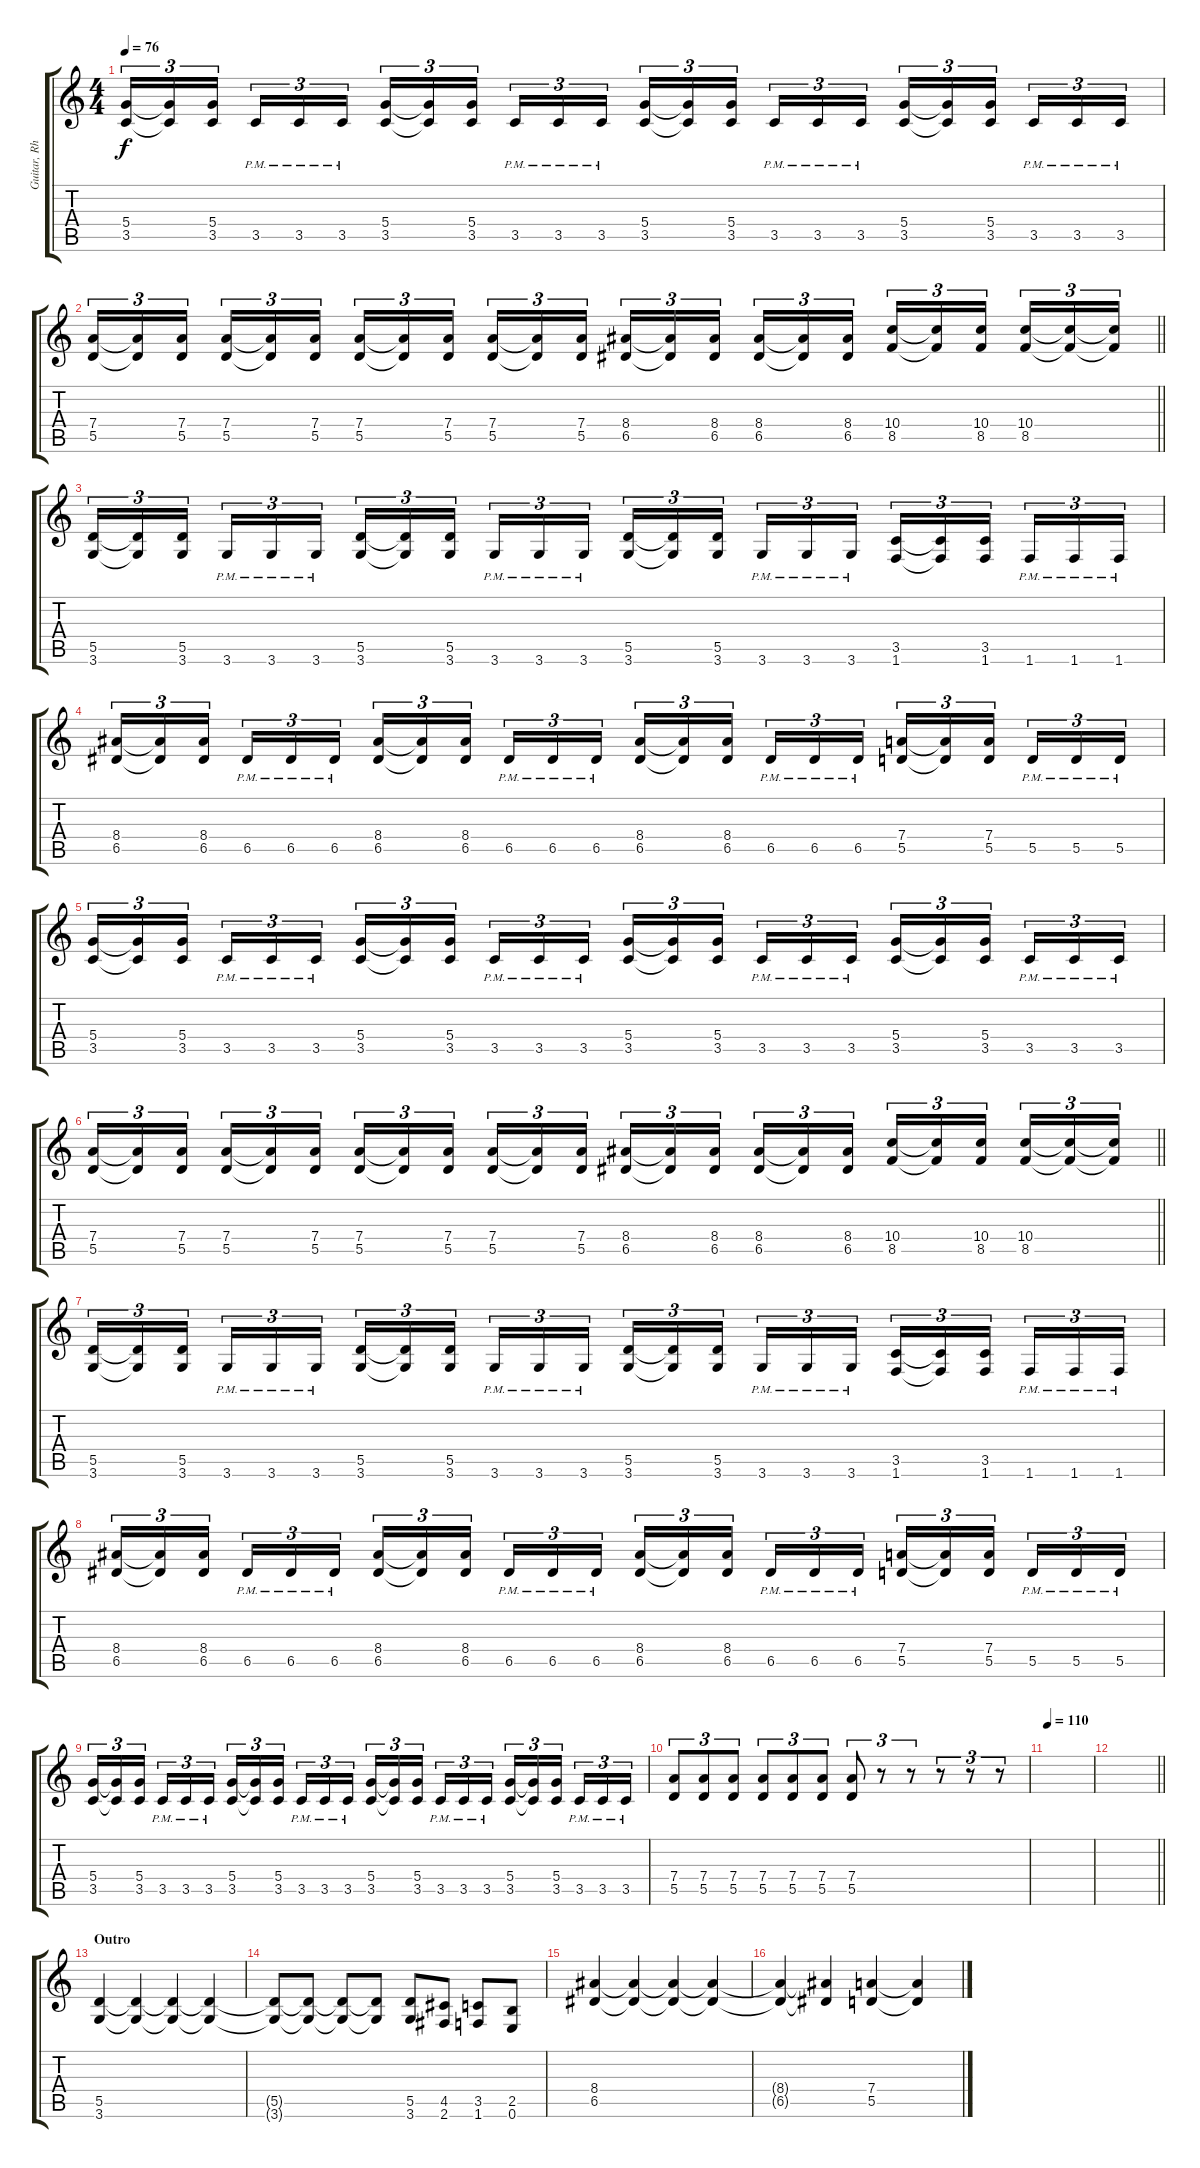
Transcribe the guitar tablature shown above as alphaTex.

\track ("Guitar, Rhythm" "Guitar, Rh") {instrument overdrivenguitar}
\staff {score tabs}
\tuning (E4 B3 G3 D3 A2 E2) {hide}
\ts (4 4)
\tempo 76
\clef g2
\ks c
(5.4 3.5).16{tu (3 2) dy f} (5.4{t} 3.5{t}).16{tu (3 2)} (5.4 3.5).16{tu (3 2) beam splitsecondary} 3.5{pm}.16{tu (3 2)} 3.5{pm}.16{tu (3 2)} 3.5{pm}.16{tu (3 2)} (5.4 3.5).16{tu (3 2)} (5.4{t} 3.5{t}).16{tu (3 2)} (5.4 3.5).16{tu (3 2) beam splitsecondary} 3.5{pm}.16{tu (3 2)} 3.5{pm}.16{tu (3 2)} 3.5{pm}.16{tu (3 2)} (5.4 3.5).16{tu (3 2)} (5.4{t} 3.5{t}).16{tu (3 2)} (5.4 3.5).16{tu (3 2) beam splitsecondary} 3.5{pm}.16{tu (3 2)} 3.5{pm}.16{tu (3 2)} 3.5{pm}.16{tu (3 2)} (5.4 3.5).16{tu (3 2)} (5.4{t} 3.5{t}).16{tu (3 2)} (5.4 3.5).16{tu (3 2) beam splitsecondary} 3.5{pm}.16{tu (3 2)} 3.5{pm}.16{tu (3 2)} 3.5{pm}.16{tu (3 2)} |
\barLineRight lightlight
(7.4 5.5).16{tu (3 2)} (7.4{t} 5.5{t}).16{tu (3 2)} (7.4 5.5).16{tu (3 2) beam splitsecondary} (7.4 5.5).16{tu (3 2)} (7.4{t} 5.5{t}).16{tu (3 2)} (7.4 5.5).16{tu (3 2)} (7.4 5.5).16{tu (3 2)} (7.4{t} 5.5{t}).16{tu (3 2)} (7.4 5.5).16{tu (3 2) beam splitsecondary} (7.4 5.5).16{tu (3 2)} (7.4{t} 5.5{t}).16{tu (3 2)} (7.4 5.5).16{tu (3 2)} (8.4 6.5).16{tu (3 2)} (8.4{t} 6.5{t}).16{tu (3 2)} (8.4 6.5).16{tu (3 2) beam splitsecondary} (8.4 6.5).16{tu (3 2)} (8.4{t} 6.5{t}).16{tu (3 2)} (8.4 6.5).16{tu (3 2)} (10.4 8.5).16{tu (3 2)} (10.4{t} 8.5{t}).16{tu (3 2)} (10.4 8.5).16{tu (3 2) beam splitsecondary} (10.4 8.5).16{tu (3 2)} (10.4{t} 8.5{t}).16{tu (3 2)} (10.4{t} 8.5{t}).16{tu (3 2)} |
(5.5 3.6).16{tu (3 2)} (5.5{t} 3.6{t}).16{tu (3 2)} (5.5 3.6).16{tu (3 2) beam splitsecondary} 3.6{pm}.16{tu (3 2)} 3.6{pm}.16{tu (3 2)} 3.6{pm}.16{tu (3 2)} (5.5 3.6).16{tu (3 2)} (5.5{t} 3.6{t}).16{tu (3 2)} (5.5 3.6).16{tu (3 2) beam splitsecondary} 3.6{pm}.16{tu (3 2)} 3.6{pm}.16{tu (3 2)} 3.6{pm}.16{tu (3 2)} (5.5 3.6).16{tu (3 2)} (5.5{t} 3.6{t}).16{tu (3 2)} (5.5 3.6).16{tu (3 2) beam splitsecondary} 3.6{pm}.16{tu (3 2)} 3.6{pm}.16{tu (3 2)} 3.6{pm}.16{tu (3 2)} (3.5 1.6).16{tu (3 2)} (3.5{t} 1.6{t}).16{tu (3 2)} (3.5 1.6).16{tu (3 2) beam splitsecondary} 1.6{pm}.16{tu (3 2)} 1.6{pm}.16{tu (3 2)} 1.6{pm}.16{tu (3 2)} |
(8.4 6.5).16{tu (3 2)} (8.4{t} 6.5{t}).16{tu (3 2)} (8.4 6.5).16{tu (3 2) beam splitsecondary} 6.5{pm}.16{tu (3 2)} 6.5{pm}.16{tu (3 2)} 6.5{pm}.16{tu (3 2)} (8.4 6.5).16{tu (3 2)} (8.4{t} 6.5{t}).16{tu (3 2)} (8.4 6.5).16{tu (3 2) beam splitsecondary} 6.5{pm}.16{tu (3 2)} 6.5{pm}.16{tu (3 2)} 6.5{pm}.16{tu (3 2)} (8.4 6.5).16{tu (3 2)} (8.4{t} 6.5{t}).16{tu (3 2)} (8.4 6.5).16{tu (3 2) beam splitsecondary} 6.5{pm}.16{tu (3 2)} 6.5{pm}.16{tu (3 2)} 6.5{pm}.16{tu (3 2)} (7.4 5.5).16{tu (3 2)} (7.4{t} 5.5{t}).16{tu (3 2)} (7.4 5.5).16{tu (3 2) beam splitsecondary} 5.5{pm}.16{tu (3 2)} 5.5{pm}.16{tu (3 2)} 5.5{pm}.16{tu (3 2)} |
(5.4 3.5).16{tu (3 2)} (5.4{t} 3.5{t}).16{tu (3 2)} (5.4 3.5).16{tu (3 2) beam splitsecondary} 3.5{pm}.16{tu (3 2)} 3.5{pm}.16{tu (3 2)} 3.5{pm}.16{tu (3 2)} (5.4 3.5).16{tu (3 2)} (5.4{t} 3.5{t}).16{tu (3 2)} (5.4 3.5).16{tu (3 2) beam splitsecondary} 3.5{pm}.16{tu (3 2)} 3.5{pm}.16{tu (3 2)} 3.5{pm}.16{tu (3 2)} (5.4 3.5).16{tu (3 2)} (5.4{t} 3.5{t}).16{tu (3 2)} (5.4 3.5).16{tu (3 2) beam splitsecondary} 3.5{pm}.16{tu (3 2)} 3.5{pm}.16{tu (3 2)} 3.5{pm}.16{tu (3 2)} (5.4 3.5).16{tu (3 2)} (5.4{t} 3.5{t}).16{tu (3 2)} (5.4 3.5).16{tu (3 2) beam splitsecondary} 3.5{pm}.16{tu (3 2)} 3.5{pm}.16{tu (3 2)} 3.5{pm}.16{tu (3 2)} |
\barLineRight lightlight
(7.4 5.5).16{tu (3 2)} (7.4{t} 5.5{t}).16{tu (3 2)} (7.4 5.5).16{tu (3 2) beam splitsecondary} (7.4 5.5).16{tu (3 2)} (7.4{t} 5.5{t}).16{tu (3 2)} (7.4 5.5).16{tu (3 2)} (7.4 5.5).16{tu (3 2)} (7.4{t} 5.5{t}).16{tu (3 2)} (7.4 5.5).16{tu (3 2) beam splitsecondary} (7.4 5.5).16{tu (3 2)} (7.4{t} 5.5{t}).16{tu (3 2)} (7.4 5.5).16{tu (3 2)} (8.4 6.5).16{tu (3 2)} (8.4{t} 6.5{t}).16{tu (3 2)} (8.4 6.5).16{tu (3 2) beam splitsecondary} (8.4 6.5).16{tu (3 2)} (8.4{t} 6.5{t}).16{tu (3 2)} (8.4 6.5).16{tu (3 2)} (10.4 8.5).16{tu (3 2)} (10.4{t} 8.5{t}).16{tu (3 2)} (10.4 8.5).16{tu (3 2) beam splitsecondary} (10.4 8.5).16{tu (3 2)} (10.4{t} 8.5{t}).16{tu (3 2)} (10.4{t} 8.5{t}).16{tu (3 2)} |
(5.5 3.6).16{tu (3 2)} (5.5{t} 3.6{t}).16{tu (3 2)} (5.5 3.6).16{tu (3 2) beam splitsecondary} 3.6{pm}.16{tu (3 2)} 3.6{pm}.16{tu (3 2)} 3.6{pm}.16{tu (3 2)} (5.5 3.6).16{tu (3 2)} (5.5{t} 3.6{t}).16{tu (3 2)} (5.5 3.6).16{tu (3 2) beam splitsecondary} 3.6{pm}.16{tu (3 2)} 3.6{pm}.16{tu (3 2)} 3.6{pm}.16{tu (3 2)} (5.5 3.6).16{tu (3 2)} (5.5{t} 3.6{t}).16{tu (3 2)} (5.5 3.6).16{tu (3 2) beam splitsecondary} 3.6{pm}.16{tu (3 2)} 3.6{pm}.16{tu (3 2)} 3.6{pm}.16{tu (3 2)} (3.5 1.6).16{tu (3 2)} (3.5{t} 1.6{t}).16{tu (3 2)} (3.5 1.6).16{tu (3 2) beam splitsecondary} 1.6{pm}.16{tu (3 2)} 1.6{pm}.16{tu (3 2)} 1.6{pm}.16{tu (3 2)} |
(8.4 6.5).16{tu (3 2)} (8.4{t} 6.5{t}).16{tu (3 2)} (8.4 6.5).16{tu (3 2) beam splitsecondary} 6.5{pm}.16{tu (3 2)} 6.5{pm}.16{tu (3 2)} 6.5{pm}.16{tu (3 2)} (8.4 6.5).16{tu (3 2)} (8.4{t} 6.5{t}).16{tu (3 2)} (8.4 6.5).16{tu (3 2) beam splitsecondary} 6.5{pm}.16{tu (3 2)} 6.5{pm}.16{tu (3 2)} 6.5{pm}.16{tu (3 2)} (8.4 6.5).16{tu (3 2)} (8.4{t} 6.5{t}).16{tu (3 2)} (8.4 6.5).16{tu (3 2) beam splitsecondary} 6.5{pm}.16{tu (3 2)} 6.5{pm}.16{tu (3 2)} 6.5{pm}.16{tu (3 2)} (7.4 5.5).16{tu (3 2)} (7.4{t} 5.5{t}).16{tu (3 2)} (7.4 5.5).16{tu (3 2) beam splitsecondary} 5.5{pm}.16{tu (3 2)} 5.5{pm}.16{tu (3 2)} 5.5{pm}.16{tu (3 2)} |
(5.4 3.5).16{tu (3 2)} (5.4{t} 3.5{t}).16{tu (3 2)} (5.4 3.5).16{tu (3 2) beam splitsecondary} 3.5{pm}.16{tu (3 2)} 3.5{pm}.16{tu (3 2)} 3.5{pm}.16{tu (3 2)} (5.4 3.5).16{tu (3 2)} (5.4{t} 3.5{t}).16{tu (3 2)} (5.4 3.5).16{tu (3 2) beam splitsecondary} 3.5{pm}.16{tu (3 2)} 3.5{pm}.16{tu (3 2)} 3.5{pm}.16{tu (3 2)} (5.4 3.5).16{tu (3 2)} (5.4{t} 3.5{t}).16{tu (3 2)} (5.4 3.5).16{tu (3 2) beam splitsecondary} 3.5{pm}.16{tu (3 2)} 3.5{pm}.16{tu (3 2)} 3.5{pm}.16{tu (3 2)} (5.4 3.5).16{tu (3 2)} (5.4{t} 3.5{t}).16{tu (3 2)} (5.4 3.5).16{tu (3 2) beam splitsecondary} 3.5{pm}.16{tu (3 2)} 3.5{pm}.16{tu (3 2)} 3.5{pm}.16{tu (3 2)} |
(7.4 5.5).8{tu (3 2)} (7.4 5.5).8{tu (3 2)} (7.4 5.5).8{tu (3 2)} (7.4 5.5).8{tu (3 2)} (7.4 5.5).8{tu (3 2)} (7.4 5.5).8{tu (3 2)} (7.4 5.5).8{tu (3 2)} r.8{tu (3 2)} r.8{tu (3 2)} r.8{tu (3 2)} r.8{tu (3 2)} r.8{tu (3 2)} |
\tempo 110
|
\barLineRight lightlight
|
\section ("" "Outro")
(5.5 3.6).4 (5.5{t} 3.6{t}).4 (5.5{t} 3.6{t}).4 (5.5{t} 3.6{t}).4 |
(5.5{t} 3.6{t}).8 (5.5{t} 3.6{t}).8 (5.5{t} 3.6{t}).8 (5.5{t} 3.6{t}).8 (5.5 3.6).8 (4.5 2.6).8 (3.5 1.6).8 (2.5 0.6).8 |
(8.4 6.5).4 (8.4{t} 6.5{t}).4 (8.4{t} 6.5{t}).4 (8.4{t} 6.5{t}).4 |
(8.4{t} 6.5{t}).4 (8.4{t} 6.5{t}).4 (7.4 5.5).4 (7.4{t} 5.5{t}).4
